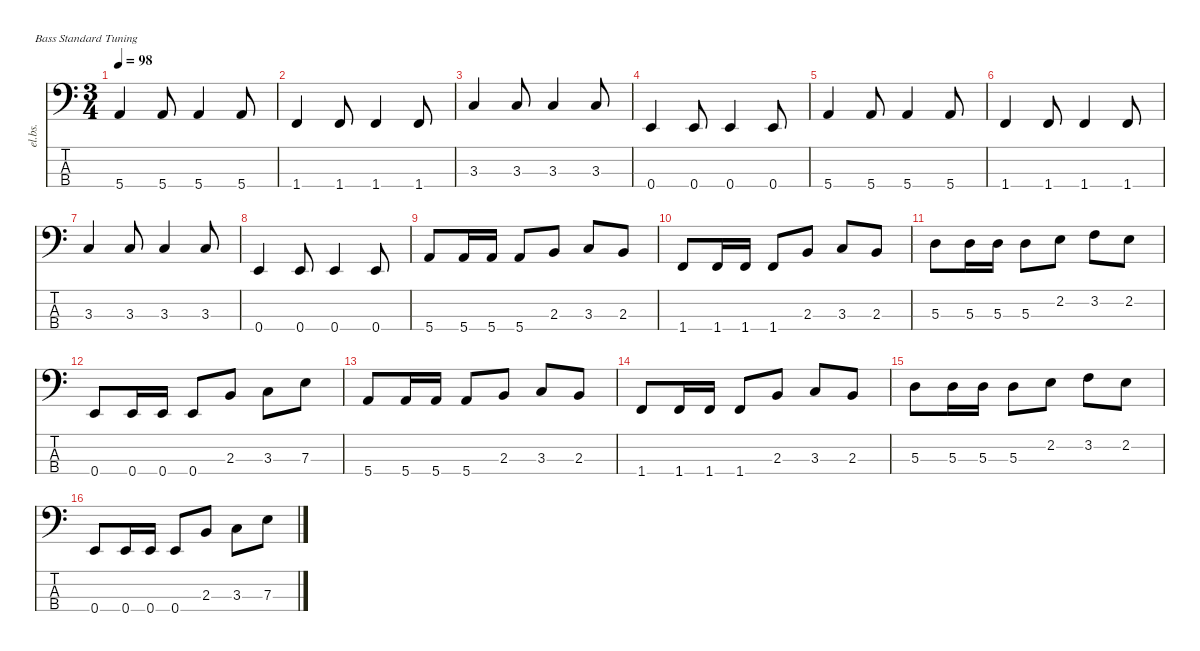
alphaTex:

\defaultSystemsLayout 4
\hideDynamics
\bracketExtendMode nobrackets
\otherSystemsTrackNameOrientation horizontal
\track ("главный инструмент " "el.bs.") {instrument electricbasspick}
\staff {score tabs}
\tuning (G2 D2 A1 E1)
\ts (3 4)
\tempo 98
\clef f4
\ks c
5.4.4{dy fff} 5.4.8{dy f} 5.4.4 5.4.8 |
1.4.4 1.4.8 1.4.4 1.4.8 |
3.3.4 3.3.8 3.3.4 3.3.8 |
0.4.4 0.4.8 0.4.4 0.4.8 |
5.4.4{dy fff} 5.4.8{dy f} 5.4.4 5.4.8 |
1.4.4 1.4.8 1.4.4 1.4.8 |
3.3.4 3.3.8 3.3.4 3.3.8 |
0.4.4 0.4.8 0.4.4 0.4.8 |
5.4.8{dy mf} 5.4.16 5.4.16 5.4.8 2.3.8 3.3.8 2.3.8 |
1.4.8 1.4.16 1.4.16 1.4.8 2.3.8 3.3.8 2.3.8 |
5.3.8 5.3.16 5.3.16 5.3.8 2.2.8 3.2.8 2.2.8 |
0.4.8 0.4.16 0.4.16 0.4.8 2.3.8 3.3.8 7.3.8 |
5.4.8 5.4.16 5.4.16 5.4.8 2.3.8 3.3.8 2.3.8 |
1.4.8 1.4.16 1.4.16 1.4.8 2.3.8 3.3.8 2.3.8 |
5.3.8 5.3.16 5.3.16 5.3.8 2.2.8 3.2.8 2.2.8 |
0.4.8 0.4.16 0.4.16 0.4.8 2.3.8 3.3.8 7.3.8
